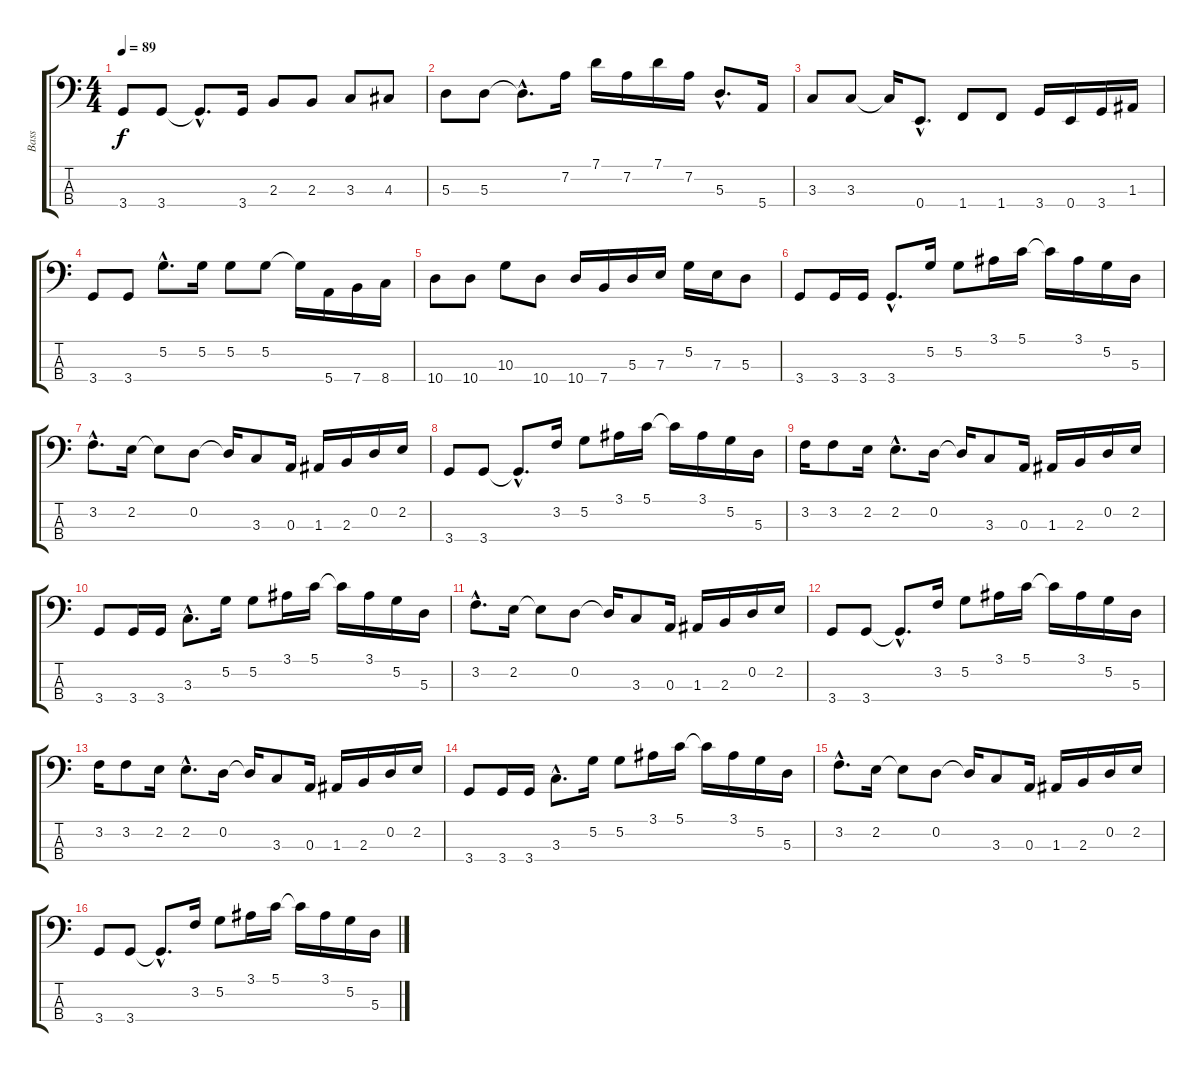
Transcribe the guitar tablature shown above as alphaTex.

\track ("Bass" "Bass") {instrument electricbassfinger}
\staff {score tabs}
\tuning (G2 D2 A1 E1) {hide}
\ts (4 4)
\tempo 89
\clef f4
\ks c
3.4.8{dy f} 3.4.8 3.4{hac t}.8{d} 3.4.16 2.3.8 2.3.8 3.3.8 4.3.8 |
5.3.8 5.3.8 5.3{hac t}.8{d} 7.2.16 7.1.16 7.2.16 7.1.16 7.2.16 5.3{hac}.8{d} 5.4.16 |
3.3.8 3.3.8 3.3{t}.16 0.4{hac}.8{d} 1.4.8 1.4.8 3.4.16 0.4.16 3.4.16 1.3.16 |
3.4.8 3.4.8 5.2{hac}.8{d} 5.2.16 5.2.8 5.2.8 5.2{t}.16 5.4.16 7.4.16 8.4.16 |
10.4.8 10.4.8 10.3.8 10.4.8 10.4.16 7.4.16 5.3.16 7.3.16 5.2.16 7.3.16 5.3.8 |
3.4.8 3.4.16 3.4.16 3.4{hac}.8{d} 5.2.16 5.2.8 3.1.16 5.1.16 5.1{t}.16 3.1.16 5.2.16 5.3.16 |
3.2{hac}.8{d} 2.2.16 2.2{t}.8 0.2.8 0.2{t}.16 3.3.8 0.3.16 1.3.16 2.3.16 0.2.16 2.2.16 |
3.4.8 3.4.8 3.4{hac t}.8{d} 3.2.16 5.2.8 3.1.16 5.1.16 5.1{t}.16 3.1.16 5.2.16 5.3.16 |
3.2.16 3.2.8 2.2.16 2.2{hac}.8{d} 0.2.16 0.2{t}.16 3.3.8 0.3.16 1.3.16 2.3.16 0.2.16 2.2.16 |
3.4.8 3.4.16 3.4.16 3.3{hac}.8{d} 5.2.16 5.2.8 3.1.16 5.1.16 5.1{t}.16 3.1.16 5.2.16 5.3.16 |
3.2{hac}.8{d} 2.2.16 2.2{t}.8 0.2.8 0.2{t}.16 3.3.8 0.3.16 1.3.16 2.3.16 0.2.16 2.2.16 |
3.4.8 3.4.8 3.4{hac t}.8{d} 3.2.16 5.2.8 3.1.16 5.1.16 5.1{t}.16 3.1.16 5.2.16 5.3.16 |
3.2.16 3.2.8 2.2.16 2.2{hac}.8{d} 0.2.16 0.2{t}.16 3.3.8 0.3.16 1.3.16 2.3.16 0.2.16 2.2.16 |
3.4.8 3.4.16 3.4.16 3.3{hac}.8{d} 5.2.16 5.2.8 3.1.16 5.1.16 5.1{t}.16 3.1.16 5.2.16 5.3.16 |
3.2{hac}.8{d} 2.2.16 2.2{t}.8 0.2.8 0.2{t}.16 3.3.8 0.3.16 1.3.16 2.3.16 0.2.16 2.2.16 |
3.4.8 3.4.8 3.4{hac t}.8{d} 3.2.16 5.2.8 3.1.16 5.1.16 5.1{t}.16 3.1.16 5.2.16 5.3.16
